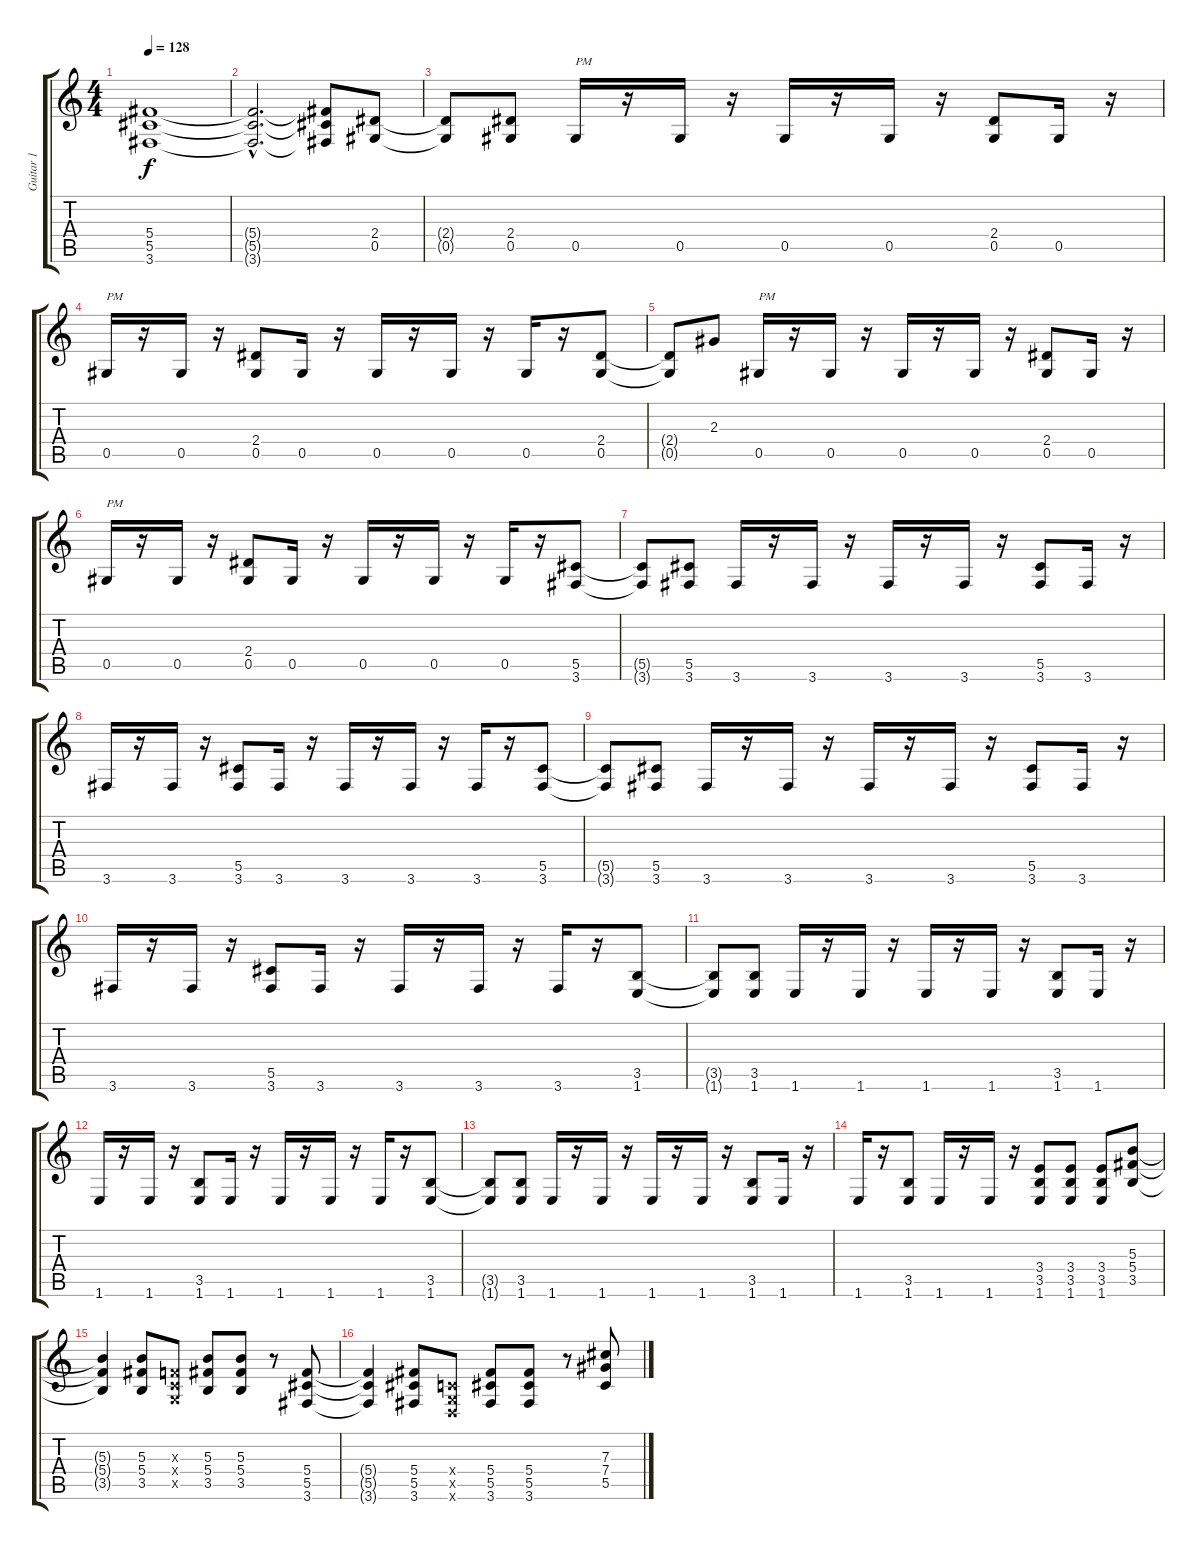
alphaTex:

\track ("Guitar 1" "Guitar 1") {instrument distortionguitar}
\staff {score tabs}
\tuning (Eb4 Bb3 Gb3 Db3 Ab2 Eb2) {hide}
\ts (4 4)
\tempo 128
\clef g2
\ks c
(5.4{t} 5.5{t} 3.6{t}).1{dy f} |
(5.4{hac t} 5.5{hac t} 3.6{hac t}).2{d} (5.4{t} 5.5{t} 3.6{t}).8 (2.4 0.5).8 |
(2.4{t} 0.5{t}).8 (2.4 0.5).8 0.5.16{txt "PM"} r.16 0.5.16 r.16 0.5.16 r.16 0.5.16 r.16 (2.4 0.5).8 0.5.16 r.16 |
0.5.16{txt "PM"} r.16 0.5.16 r.16 (2.4 0.5).8 0.5.16 r.16 0.5.16 r.16 0.5.16 r.16 0.5.16 r.16 (2.4 0.5).8 |
(2.4{t} 0.5{t}).8 2.3.8 0.5.16{txt "PM"} r.16 0.5.16 r.16 0.5.16 r.16 0.5.16 r.16 (2.4 0.5).8 0.5.16 r.16 |
0.5.16{txt "PM"} r.16 0.5.16 r.16 (2.4 0.5).8 0.5.16 r.16 0.5.16 r.16 0.5.16 r.16 0.5.16 r.16 (5.5 3.6).8 |
(5.5{t} 3.6{t}).8 (5.5 3.6).8 3.6.16 r.16 3.6.16 r.16 3.6.16 r.16 3.6.16 r.16 (5.5 3.6).8 3.6.16 r.16 |
3.6.16 r.16 3.6.16 r.16 (5.5 3.6).8 3.6.16 r.16 3.6.16 r.16 3.6.16 r.16 3.6.16 r.16 (5.5 3.6).8 |
(5.5{t} 3.6{t}).8 (5.5 3.6).8 3.6.16 r.16 3.6.16 r.16 3.6.16 r.16 3.6.16 r.16 (5.5 3.6).8 3.6.16 r.16 |
3.6.16 r.16 3.6.16 r.16 (5.5 3.6).8 3.6.16 r.16 3.6.16 r.16 3.6.16 r.16 3.6.16 r.16 (3.5 1.6).8 |
(3.5{t} 1.6{t}).8 (3.5 1.6).8 1.6.16 r.16 1.6.16 r.16 1.6.16 r.16 1.6.16 r.16 (3.5 1.6).8 1.6.16 r.16 |
1.6.16 r.16 1.6.16 r.16 (3.5 1.6).8 1.6.16 r.16 1.6.16 r.16 1.6.16 r.16 1.6.16 r.16 (3.5 1.6).8 |
(3.5{t} 1.6{t}).8 (3.5 1.6).8 1.6.16 r.16 1.6.16 r.16 1.6.16 r.16 1.6.16 r.16 (3.5 1.6).8 1.6.16 r.16 |
1.6.16 r.16 (3.5 1.6).8 1.6.16 r.16 1.6.16 r.16 (3.4 3.5 1.6).8 (3.4 3.5 1.6).8 (3.4 3.5 1.6).8 (5.3 5.4 3.5).8 |
(5.3{t} 5.4{t} 3.5{t}).4 (5.3 5.4 3.5).8 (-1.3{x} -1.4{x} -1.5{x}).8 (5.3 5.4 3.5).8 (5.3 5.4 3.5).8 r.8 (5.4 5.5 3.6).8 |
(5.4{t} 5.5{t} 3.6{t}).4 (5.4 5.5 3.6).8 (-1.4{x} -1.5{x} -1.6{x}).8 (5.4 5.5 3.6).8 (5.4 5.5 3.6).8 r.8 (7.3 7.4 5.5).8
